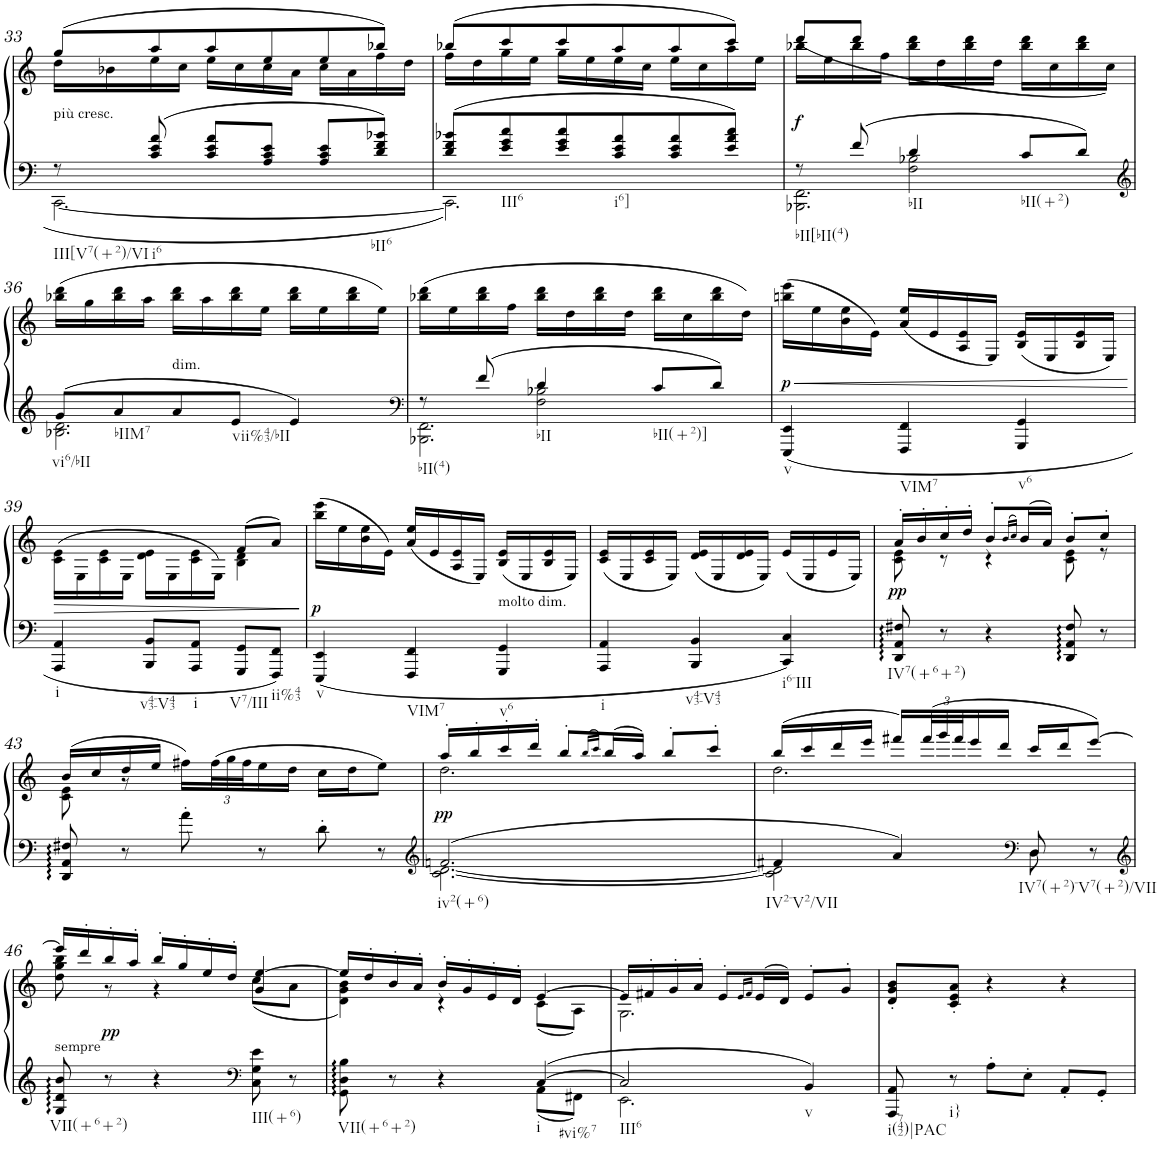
**kern	**kern	**dynam
*part1	*part1	*part1
*staff2	*staff1	*staff1/2
*I"Piano	*	*
*I'Pno.	*	*
!!LO:PB:g=z
*clefF4	*clefG2	*
*k[]	*k[]	*
*M3/4	*M3/4	*
=33	=33	=33
*^	*^	*
!	!	!LO:TX:b:t=più cresc.	!	!
!LO:TX:b:t=III[V7(+2)/VI	!	!	!	!
8r	[2.CC\	(8gg/L	16dd\LL	.
.	.	.	16b-X\	.
!LO:TX:b:t=i6	!	!	!	!
8c/ 8e/ 8a/	.	8aa/	16ee\	.
.	.	.	16cc\JJ	.
8c/ 8e/ 8a/L	.	8aa/	16ee\LL	.
.	.	.	16cc\	.
8A/ 8c/ 8e/J	.	8ee/	16cc\	.
.	.	.	16a\JJ	.
8A/ 8c/ 8e/L	.	8ee/	16cc\LL	.
.	.	.	16a\	.
!LO:TX:b:t=bII6	!	!	!	!
8d/ 8f/ 8b-X/J	.	8bb-X/J)	16ff\	.
.	.	.	16dd\JJ	.
=34	=34	=34	=34	=34
8d/ 8f/ 8b-X/L	2.CC\]	(8bb-X/L	16ff\LL	.
.	.	.	16dd\	.
!LO:TX:b:t=III6	!	!	!	!
8e/ 8g/ 8cc/	.	8ccc/	16gg\	.
.	.	.	16ee\JJ	.
8e/ 8g/ 8cc/	.	8ccc/	16gg\LL	.
.	.	.	16ee\	.
!LO:TX:b:t=i6]	!	!	!	!
8c/ 8e/ 8a/	.	8aa/	16ee\	.
.	.	.	16cc\JJ	.
8c/ 8e/ 8a/	.	8aa/	16ee\LL	.
.	.	.	16cc\	.
8e/ 8a/ 8cc/J	.	8ccc/J)	16aa\	.
.	.	.	16ee\JJ	.
=35	=35	=35	=35	=35
*	*^	*	*	*
!LO:TX:b:t=bII[bII(4)	!	!	!	!	!
!	!	!	!	!	!LO:DY:b
8r	4ryy	2.BBB-X\ 2.FF\	(8ddd/L	16bb-X\LL	f
.	.	.	.	16ee\	.
8f/	.	.	8ddd/J	16bb-\	.
.	.	.	.	16ff\JJ	.
!LO:TX:b:t=bII	!	!	!	!	!
4d/	2F\ 2B-X\	.	2ryy	16bb-\ 16ddd\LL	.
.	.	.	.	16dd\	.
.	.	.	.	16bb-\ 16ddd\	.
.	.	.	.	16dd\JJ	.
!LO:TX:b:t=bII(+2)	!	!	!	!	!
8c/L	.	.	.	16bb-\ 16ddd\LL	.
.	.	.	.	16cc\	.
8d/J	.	.	.	16bb-\ 16ddd\	.
.	.	.	.	16cc\JJ)	.
*v	*v	*v	*	*	*
*	*v	*v	*
!!LO:LB:g=z
=36	=36	=36
*clefG2	*	*
*^	*^	*
!LO:TX:b:t=vi6/bII	!	!	!	!
*	*	*v	*v	*
8g/L	2.B-X\ 2.d\	(16bb-X\ 16ddd\LL	.
.	.	16gg\	.
!LO:TX:b:t=bIIM7	!	!	!
8a/	.	16bb-\ 16ddd\	.
.	.	16aa\JJ	.
!	!	!LO:TX:b:t=dim.	!
8a/	.	16bb-\ 16ddd\LL	.
.	.	16aa\	.
!LO:TX:b:t=vii%43/bII	!	!	!
8e/J	.	16bb-\ 16ddd\	.
.	.	16ee\JJ	.
4e/	.	16bb-\ 16ddd\LL	.
.	.	16ee\	.
.	.	16bb-\ 16ddd\	.
.	.	16ee\JJ)	.
*v	*v	*	*
=37	=37	=37
*clefF4	*	*
*^	*	*
*	*^	*	*
!LO:TX:b:t=bII(4)	!	!	!	!
8r	4ryy	2.BBB-X\ 2.FF\	(16bb-X\ 16ddd\LL	.
.	.	.	16ee\	.
8f/	.	.	16bb-\ 16ddd\	.
.	.	.	16ff\JJ	.
!LO:TX:b:t=bII	!	!	!	!
4d/	2F\ 2B-X\	.	16bb-\ 16ddd\LL	.
.	.	.	16dd\	.
.	.	.	16bb-\ 16ddd\	.
.	.	.	16dd\JJ	.
!LO:TX:b:t=bII(+2)]	!	!	!	!
8c/L	.	.	16bb-\ 16ddd\LL	.
.	.	.	16cc\	.
8d/J	.	.	16bb-\ 16ddd\	.
.	.	.	16dd\JJ)	.
*v	*v	*v	*	*
=38	=38	=38
!LO:TX:b:t=v	!	!
!	!	!LO:HP:b
!	!	!LO:DY:n=1:b
4EEE/ 4EE/	(16bbn\ 16eee\LL	< p
.	16ee\	.
.	16b\ 16ee\	.
.	16e\JJ)	.
!LO:TX:b:t=VIM7	!	!
4FFF/ 4FF/	(16a/ 16ee/LL	.
.	16e/	.
.	16A/ 16e/	.
.	16E/JJ)	.
!LO:TX:b:t=v6	!	!
4GGG/ 4GG/	(16B/ 16e/LL	.
.	16E/	.
.	16B/ 16e/	.
.	16E/JJ)	.
.	.	[
!!LO:LB:g=z
=39	=39	=39
!LO:TX:b:t=i	!	!
!	!	!LO:HP:b
*	*^	*
4AAA/ 4AA/	(16c\ 16e\LL	2ryy	>
.	16E\	.	.
.	16c\ 16e\	.	.
.	16E\JJ	.	.
!LO:TX:b:t=v43-V43	!	!	!
8BBB/ 8BB/L	16d\ 16e\LL	.	.
.	16E\	.	.
!LO:TX:b:t=i	!	!	!
8AAA/ 8AA/J	16c\ 16e\	.	.
.	16E\JJ)	.	.
!LO:TX:b:t=V7/III	!	!	!
8GGG/ 8GG/L	(8f/L	4B\ 4d\	.
!LO:TX:b:t=ii%43	!	!	!
8FFF/ 8FF/J	8a/J)	.	.
*	*v	*v	*
.	.	]
=40	=40	=40
!LO:TX:b:t=v	!	!
!	!	!LO:DY:b
4EEE/ 4EE/	(16bb\ 16eee\LL	p
.	16ee\	.
.	16b\ 16ee\	.
.	16e\JJ)	.
!LO:TX:b:t=VIM7	!	!
4FFF/ 4FF/	(16a/ 16ee/LL	.
.	16e/	.
.	16A/ 16e/	.
.	16E/JJ)	.
!	!LO:TX:b:t=molto dim.	!
!LO:TX:b:t=v6	!	!
4GGG/ 4GG/	(16B/ 16e/LL	.
.	16E/	.
.	16B/ 16e/	.
.	16E/JJ)	.
=41	=41	=41
!LO:TX:b:t=i	!	!
4AAA/ 4AA/	(16c/ 16e/LL	.
.	16E/	.
.	16c/ 16e/	.
.	16E/JJ)	.
!LO:TX:b:t=v43-V43	!	!
4BBB/ 4BB/	(16d/ 16e/LL	.
.	16E/	.
.	16d/ 16e/	.
.	16E/JJ)	.
!LO:TX:b:t=i6-III	!	!
4CC/ 4C/	(16e/LL	.
.	16E/	.
.	16e/	.
.	16E/JJ)	.
=42	=42	=42
*	*^	*
!LO:TX:b:t=IV7(+6+2)	!	!	!
!	!	!	!LO:DY:b
8DD/ 8AA/ 8F#X/	16a'/LL	8c\ 8e\	pp
.	16b'/	.	.
8r	16cc'/	8r	.
.	16dd'/JJ	.	.
4r	8b'/L	4r	.
.	(16qb/LL	.	.
.	16qcc/JJ)	.	.
.	(16b/L	.	.
.	16a/JJ)	.	.
8DD/ 8AA/ 8F#/	8b'/L	8c\ 8e\	.
8r	8cc'/J	8r	.
!!LO:LB:g=z	!!
=43	=43	=43	=43
8DD/ 8AA/ 8F#X/	(16b/LL	8c\ 8e\	.
.	16cc/	.	.
8r	16dd/	8r	.
.	16ee/JJ	.	.
8a'\	16ff#X\LL)	2ryy	.
*	*Xbrackettup	*	*
.	(48ff#\L	.	.
.	48gg\	.	.
.	48ff#\J	.	.
8r	16ee\	.	.
.	16dd\JJ	.	.
8d'\	16cc\LL	.	.
.	16dd\J	.	.
8r	8ee\J)	.	.
=44	=44	=44	=44
*clefG2	*	*	*
*^	*	*	*
!LO:TX:b:t=iv2(+6)	!	!	!	!
!	!	!	!	!LO:DY:b
2.fn/	[<2.c\ [<2.d\	16aa'/LL	2.dd\	pp
.	.	16bb'/	.	.
.	.	16ccc'/	.	.
.	.	16ddd'/JJ	.	.
.	.	8bb'/L	.	.
.	.	(16qbb/LL	.	.
.	.	16qccc/JJ)	.	.
.	.	(16bb/L	.	.
.	.	16aa/JJ)	.	.
.	.	8bb'/L	.	.
.	.	8ccc'/J	.	.
=45	=45	=45	=45	=45
!LO:TX:b:t=IV2-V2/VII	!	!	!	!
4f#X/	2c\] 2d\]	(16bb/LL	2.dd\	.
.	.	16ccc/	.	.
.	.	16ddd/	.	.
.	.	16eee/JJ	.	.
4a/	.	16fff#X/LL)	.	.
.	.	(48fff#/L	.	.
.	.	48ggg/	.	.
.	.	48fff#/J	.	.
.	.	16eee/	.	.
.	.	16ddd/JJ	.	.
*clefF4	*	*	*	*
!LO:TX:b:t=IV7(+2)-V7(+2)/VII	!	!	!	!
8D/	8D\	16ccc/LL	.	.
.	.	16ddd/J	.	.
8r	8ryy	[8eee/J)	.	.
*v	*v	*	*	*
!!LO:LB:g=z	!!
=46	=46	=46	=46
*clefG2	*	*	*
*^	*	*	*
!	!	!LO:TX:b:t=sempre	!	!
!LO:TX:b:t=VII(+6+2)	!	!	!	!
!	!	!	!	!LO:DY:b
*v	*v	*	*	*
8G/ 8d/ 8b/	16eee/LL]	8dd\ 8gg\ 8bb\	pp
.	16ddd'/	.	.
8r	16bb'/	8r	.
.	16aa'/JJ	.	.
4r	16bb'/LL	4r	.
.	16gg'/	.	.
.	16ee'/	.	.
.	16dd'/JJ	.	.
*clefF4	*	*	*
!LO:TX:b:t=III(+6)	!	!	!
8C\ 8G\ 8e\	4g/ [4ee/	(8cc\L	.
8r	.	8a\J	.
=47	=47	=47	=47
*^	*	*	*
!LO:TX:b:t=VII(+6+2)	!	!	!	!
8GG\ 8D\ 8B\	2ryy	16ee/LL]	4d\ 4g\ 4b\)	.
.	.	16dd'/	.	.
8r	.	16b'/	.	.
.	.	16a'/JJ	.	.
4r	.	16b'/LL	4r	.
.	.	16g'/	.	.
.	.	16e'/	.	.
.	.	16d'/JJ	.	.
!LO:TX:b:t=i	!	!	!	!
!LO:TX:b:t=#vi%7	!	!	!	!
[4C/	8AA\L	[4e/	(8c\L	.
.	8FF#X\J	.	8A\J)	.
=48	=48	=48	=48	=48
!LO:TX:b:t=III6	!	!	!	!
2C/]	2.EE\	16e/LL]	2.G\	.
.	.	16f#X'/	.	.
.	.	16g'/	.	.
.	.	16a'/JJ	.	.
.	.	8e'/L	.	.
.	.	(16qe/LL	.	.
.	.	16qf#/JJ)	.	.
.	.	(16e/L	.	.
.	.	16d/JJ)	.	.
!LO:TX:b:t=v	!	!	!	!
4BB/	.	8e'/L	.	.
.	.	8g'/J	.	.
*v	*v	*	*	*
*	*v	*v	*
=49	=49	=49
!LO:TX:b:t=i(742)|PAC	!	!
8AAA/ 8AA/	8d/' 8g/' 8b/'L	.
!LO:TX:b:t=i}	!	!
8r	8c/' 8e/' 8a/'J	.
8A'\L	4r	.
8E'\J	.	.
8AA'/L	4r	.
8GG'/J	.	.
=	=	=
*-	*-	*-
